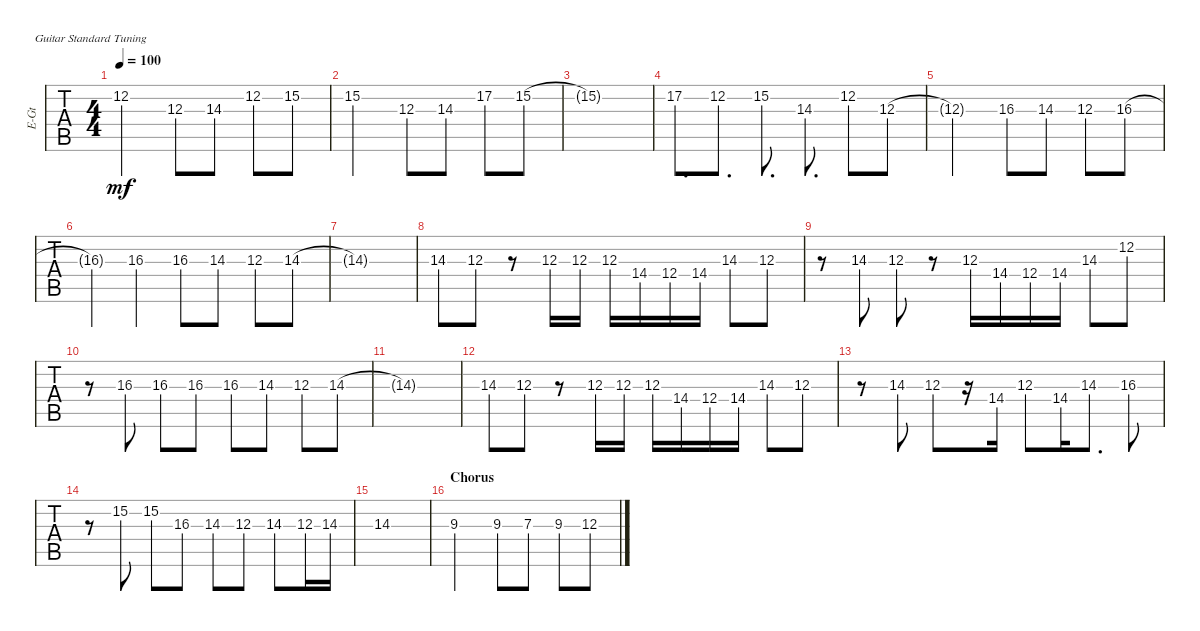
\defaultSystemsLayout 4
\bracketExtendMode groupsimilarinstruments
\otherSystemsTrackNameOrientation horizontal
\track ("Vocals" "E-Gt") {mute instrument electricguitarclean}
\staff {tabs}
\tuning (E4 B3 G3 D3 A2 E2)
\ts (4 4)
\tempo 100
\clef g2
\ks c
12.2{t}.2{dy mf} 12.3.8 14.3.8 12.2.8 15.2.8 |
15.2.2 12.3.8 14.3.8 17.2.8 15.2.8 |
15.2{t}.1 |
17.2.8{d} 12.2.8{d} 15.2.8{d} 14.3.8{d} 12.2.8 12.3.8 |
12.3{t}.2 16.3.8 14.3.8 12.3.8 16.3.8 |
16.3{t}.4 16.3.4 16.3.8 14.3.8 12.3.8 14.3.8 |
14.3{t}.1 |
14.3.8 12.3.8 r.8 12.3.16 12.3.16 12.3.16 14.4.16 12.4.16 14.4.16 14.3.8 12.3.8 |
r.8 14.3.8 12.3.8 r.8 12.3.16 14.4.16 12.4.16 14.4.16 14.3.8 12.2.8 |
r.8 16.3.8 16.3.8 16.3.8 16.3.8 14.3.8 12.3.8 14.3.8 |
14.3{t}.1 |
14.3.8 12.3.8 r.8 12.3.16 12.3.16 12.3.16 14.4.16 12.4.16 14.4.16 14.3.8 12.3.8 |
r.8 14.3.8 12.3.8 r.16 14.4.16 12.3.8 14.4.16 14.3.8{d} 16.3.8 |
r.8 15.2.8 15.2.8 16.3.8 14.3.8 12.3.8 14.3.8 12.3.16 14.3.16 |
14.3.1 |
\section ("" "Chorus")
9.3.2 9.3.8 7.3.8 9.3.8 12.3.8
